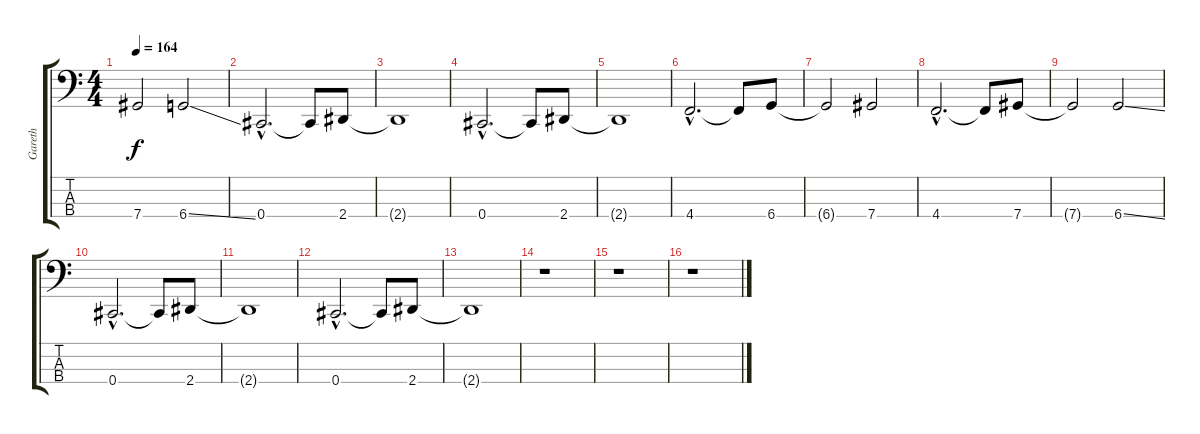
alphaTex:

\track ("Gareth" "Gareth") {instrument electricbassfinger}
\staff {score tabs}
\tuning (Gb2 Db2 Ab1 Db1) {hide}
\ts (4 4)
\tempo 164
\clef f4
\ks c
7.4{t}.2{dy f} 6.4{ss}.2 |
0.4{hac}.2{d} 0.4{t}.8 2.4.8 |
2.4{t}.1 |
0.4{hac}.2{d} 0.4{t}.8 2.4.8 |
2.4{t}.1 |
4.4{hac}.2{d} 4.4{t}.8 6.4.8 |
6.4{t}.2 7.4.2 |
4.4{hac}.2{d} 4.4{t}.8 7.4.8 |
7.4{t}.2 6.4{ss}.2 |
0.4{hac}.2{d} 0.4{t}.8 2.4.8 |
2.4{t}.1 |
0.4{hac}.2{d} 0.4{t}.8 2.4.8 |
2.4{t}.1 |
r.1 |
r.1 |
r.1
